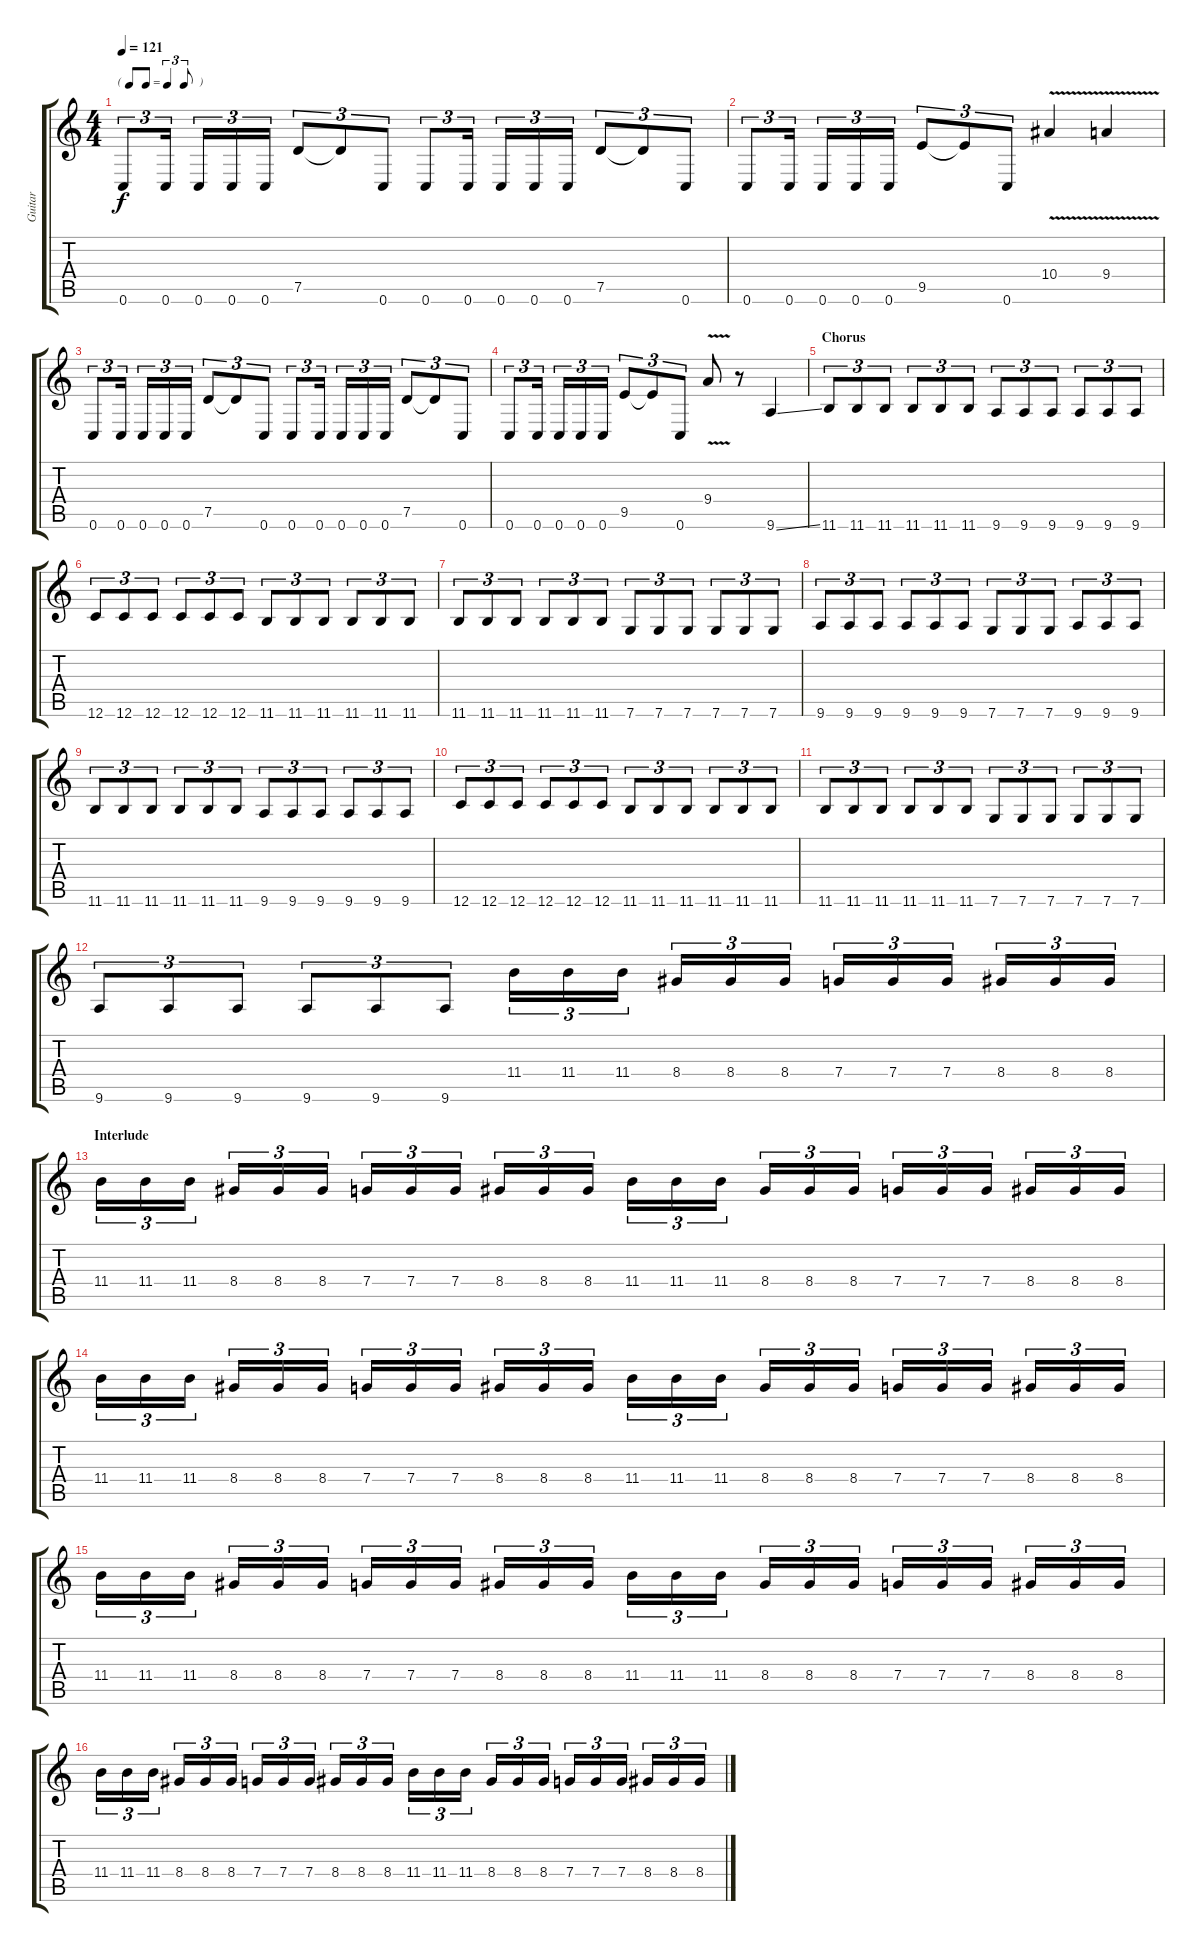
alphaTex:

\track ("Guitar" "Guitar") {instrument distortionguitar}
\staff {score tabs}
\tuning (D4 A3 F3 C3 G2 C2) {hide}
\ts (4 4)
\tf triplet8th
\tempo 121
\clef g2
\ks c
0.6.8{tu (3 2) dy f} 0.6.16{tu (3 2)} 0.6.16{tu (3 2)} 0.6.16{tu (3 2)} 0.6.16{tu (3 2)} 7.5.8{tu (3 2)} 7.5{t}.8{tu (3 2)} 0.6.8{tu (3 2)} 0.6.8{tu (3 2)} 0.6.16{tu (3 2)} 0.6.16{tu (3 2)} 0.6.16{tu (3 2)} 0.6.16{tu (3 2)} 7.5.8{tu (3 2)} 7.5{t}.8{tu (3 2)} 0.6.8{tu (3 2)} |
0.6.8{tu (3 2)} 0.6.16{tu (3 2)} 0.6.16{tu (3 2)} 0.6.16{tu (3 2)} 0.6.16{tu (3 2)} 9.5.8{tu (3 2)} 9.5{t}.8{tu (3 2)} 0.6.8{tu (3 2)} 10.4{v}.4 9.4{v}.4 |
0.6.8{tu (3 2)} 0.6.16{tu (3 2)} 0.6.16{tu (3 2)} 0.6.16{tu (3 2)} 0.6.16{tu (3 2)} 7.5.8{tu (3 2)} 7.5{t}.8{tu (3 2)} 0.6.8{tu (3 2)} 0.6.8{tu (3 2)} 0.6.16{tu (3 2)} 0.6.16{tu (3 2)} 0.6.16{tu (3 2)} 0.6.16{tu (3 2)} 7.5.8{tu (3 2)} 7.5{t}.8{tu (3 2)} 0.6.8{tu (3 2)} |
0.6.8{tu (3 2)} 0.6.16{tu (3 2)} 0.6.16{tu (3 2)} 0.6.16{tu (3 2)} 0.6.16{tu (3 2)} 9.5.8{tu (3 2)} 9.5{t}.8{tu (3 2)} 0.6.8{tu (3 2)} 9.4{v}.8 r.8 9.6{ss}.4 |
\section ("" "Chorus")
11.6.8{tu (3 2)} 11.6.8{tu (3 2)} 11.6.8{tu (3 2)} 11.6.8{tu (3 2)} 11.6.8{tu (3 2)} 11.6.8{tu (3 2)} 9.6.8{tu (3 2)} 9.6.8{tu (3 2)} 9.6.8{tu (3 2)} 9.6.8{tu (3 2)} 9.6.8{tu (3 2)} 9.6.8{tu (3 2)} |
12.6.8{tu (3 2)} 12.6.8{tu (3 2)} 12.6.8{tu (3 2)} 12.6.8{tu (3 2)} 12.6.8{tu (3 2)} 12.6.8{tu (3 2)} 11.6.8{tu (3 2)} 11.6.8{tu (3 2)} 11.6.8{tu (3 2)} 11.6.8{tu (3 2)} 11.6.8{tu (3 2)} 11.6.8{tu (3 2)} |
11.6.8{tu (3 2)} 11.6.8{tu (3 2)} 11.6.8{tu (3 2)} 11.6.8{tu (3 2)} 11.6.8{tu (3 2)} 11.6.8{tu (3 2)} 7.6.8{tu (3 2)} 7.6.8{tu (3 2)} 7.6.8{tu (3 2)} 7.6.8{tu (3 2)} 7.6.8{tu (3 2)} 7.6.8{tu (3 2)} |
9.6.8{tu (3 2)} 9.6.8{tu (3 2)} 9.6.8{tu (3 2)} 9.6.8{tu (3 2)} 9.6.8{tu (3 2)} 9.6.8{tu (3 2)} 7.6.8{tu (3 2)} 7.6.8{tu (3 2)} 7.6.8{tu (3 2)} 9.6.8{tu (3 2)} 9.6.8{tu (3 2)} 9.6.8{tu (3 2)} |
11.6.8{tu (3 2)} 11.6.8{tu (3 2)} 11.6.8{tu (3 2)} 11.6.8{tu (3 2)} 11.6.8{tu (3 2)} 11.6.8{tu (3 2)} 9.6.8{tu (3 2)} 9.6.8{tu (3 2)} 9.6.8{tu (3 2)} 9.6.8{tu (3 2)} 9.6.8{tu (3 2)} 9.6.8{tu (3 2)} |
12.6.8{tu (3 2)} 12.6.8{tu (3 2)} 12.6.8{tu (3 2)} 12.6.8{tu (3 2)} 12.6.8{tu (3 2)} 12.6.8{tu (3 2)} 11.6.8{tu (3 2)} 11.6.8{tu (3 2)} 11.6.8{tu (3 2)} 11.6.8{tu (3 2)} 11.6.8{tu (3 2)} 11.6.8{tu (3 2)} |
11.6.8{tu (3 2)} 11.6.8{tu (3 2)} 11.6.8{tu (3 2)} 11.6.8{tu (3 2)} 11.6.8{tu (3 2)} 11.6.8{tu (3 2)} 7.6.8{tu (3 2)} 7.6.8{tu (3 2)} 7.6.8{tu (3 2)} 7.6.8{tu (3 2)} 7.6.8{tu (3 2)} 7.6.8{tu (3 2)} |
9.6.8{tu (3 2)} 9.6.8{tu (3 2)} 9.6.8{tu (3 2)} 9.6.8{tu (3 2)} 9.6.8{tu (3 2)} 9.6.8{tu (3 2)} 11.4.16{tu (3 2)} 11.4.16{tu (3 2)} 11.4.16{tu (3 2)} 8.4.16{tu (3 2)} 8.4.16{tu (3 2)} 8.4.16{tu (3 2)} 7.4.16{tu (3 2)} 7.4.16{tu (3 2)} 7.4.16{tu (3 2)} 8.4.16{tu (3 2)} 8.4.16{tu (3 2)} 8.4.16{tu (3 2)} |
\section ("" "Interlude")
11.4.16{tu (3 2)} 11.4.16{tu (3 2)} 11.4.16{tu (3 2)} 8.4.16{tu (3 2)} 8.4.16{tu (3 2)} 8.4.16{tu (3 2)} 7.4.16{tu (3 2)} 7.4.16{tu (3 2)} 7.4.16{tu (3 2)} 8.4.16{tu (3 2)} 8.4.16{tu (3 2)} 8.4.16{tu (3 2)} 11.4.16{tu (3 2)} 11.4.16{tu (3 2)} 11.4.16{tu (3 2)} 8.4.16{tu (3 2)} 8.4.16{tu (3 2)} 8.4.16{tu (3 2)} 7.4.16{tu (3 2)} 7.4.16{tu (3 2)} 7.4.16{tu (3 2)} 8.4.16{tu (3 2)} 8.4.16{tu (3 2)} 8.4.16{tu (3 2)} |
11.4.16{tu (3 2)} 11.4.16{tu (3 2)} 11.4.16{tu (3 2)} 8.4.16{tu (3 2)} 8.4.16{tu (3 2)} 8.4.16{tu (3 2)} 7.4.16{tu (3 2)} 7.4.16{tu (3 2)} 7.4.16{tu (3 2)} 8.4.16{tu (3 2)} 8.4.16{tu (3 2)} 8.4.16{tu (3 2)} 11.4.16{tu (3 2)} 11.4.16{tu (3 2)} 11.4.16{tu (3 2)} 8.4.16{tu (3 2)} 8.4.16{tu (3 2)} 8.4.16{tu (3 2)} 7.4.16{tu (3 2)} 7.4.16{tu (3 2)} 7.4.16{tu (3 2)} 8.4.16{tu (3 2)} 8.4.16{tu (3 2)} 8.4.16{tu (3 2)} |
11.4.16{tu (3 2)} 11.4.16{tu (3 2)} 11.4.16{tu (3 2)} 8.4.16{tu (3 2)} 8.4.16{tu (3 2)} 8.4.16{tu (3 2)} 7.4.16{tu (3 2)} 7.4.16{tu (3 2)} 7.4.16{tu (3 2)} 8.4.16{tu (3 2)} 8.4.16{tu (3 2)} 8.4.16{tu (3 2)} 11.4.16{tu (3 2)} 11.4.16{tu (3 2)} 11.4.16{tu (3 2)} 8.4.16{tu (3 2)} 8.4.16{tu (3 2)} 8.4.16{tu (3 2)} 7.4.16{tu (3 2)} 7.4.16{tu (3 2)} 7.4.16{tu (3 2)} 8.4.16{tu (3 2)} 8.4.16{tu (3 2)} 8.4.16{tu (3 2)} |
11.4.16{tu (3 2)} 11.4.16{tu (3 2)} 11.4.16{tu (3 2)} 8.4.16{tu (3 2)} 8.4.16{tu (3 2)} 8.4.16{tu (3 2)} 7.4.16{tu (3 2)} 7.4.16{tu (3 2)} 7.4.16{tu (3 2)} 8.4.16{tu (3 2)} 8.4.16{tu (3 2)} 8.4.16{tu (3 2)} 11.4.16{tu (3 2)} 11.4.16{tu (3 2)} 11.4.16{tu (3 2)} 8.4.16{tu (3 2)} 8.4.16{tu (3 2)} 8.4.16{tu (3 2)} 7.4.16{tu (3 2)} 7.4.16{tu (3 2)} 7.4.16{tu (3 2)} 8.4.16{tu (3 2)} 8.4.16{tu (3 2)} 8.4.16{tu (3 2)}
